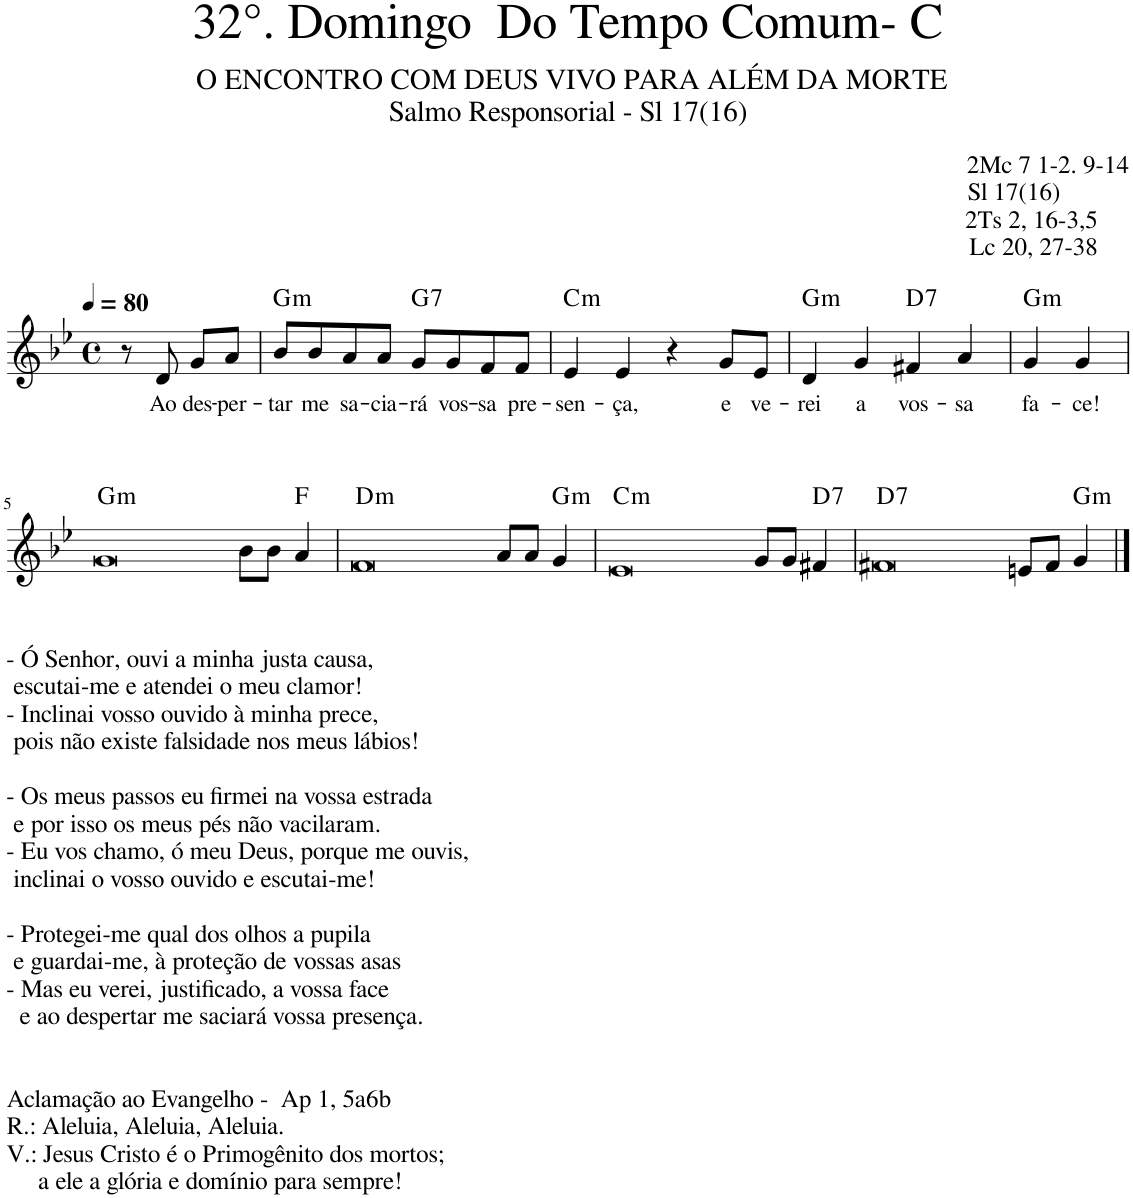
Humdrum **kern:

**kern	**text	**harte
*part1	*part1	*part1
*staff1	*staff1	*
*I"Voz	*	*
*I'Vo.	*	*
*clefG2	*	*
*k[b-e-]	*	*
*M4/4	*	*
*met(c)	*	*
*MM80	*	*
=	=	=
8r	.	.
!	!LO:LY:b	!
8d/	Ao	.
!	!LO:LY:b	!
8g/L	des-	.
!	!LO:LY:b	!
8a/J	-per-	.
=1	=1	=1
!	!LO:LY:b	!LO:H:kt=m
8b-/L	-tar	G:min
!	!LO:LY:b	!
8b-/	me	.
!	!LO:LY:b	!
8a/	sa-	.
!	!LO:LY:b	!
8a/J	-cia-	.
!	!LO:LY:b	!LO:H:kt=7
8g/L	-rá	G:7
!	!LO:LY:b	!
8g/	vos-	.
!	!LO:LY:b	!
8f/	-sa	.
!	!LO:LY:b	!
8f/J	pre-	.
=2	=2	=2
!	!LO:LY:b	!LO:H:kt=m
4e-/	-sen-	C:min
!	!LO:LY:b	!
4e-/	-ça,	.
4r	.	.
!	!LO:LY:b	!
8g/L	e	.
!	!LO:LY:b	!
8e-/J	ve-	.
=3	=3	=3
!	!LO:LY:b	!LO:H:kt=m
4d/	-rei	G:min
!	!LO:LY:b	!
4g/	a	.
!	!LO:LY:b	!LO:H:kt=7
4f#X/	vos-	D:7
!	!LO:LY:b	!
4a/	-sa	.
=4	=4	=4
!	!LO:LY:b	!LO:H:kt=m
4g/	fa-	G:min
!	!LO:LY:b	!
4g/	-ce!	.
!!LO:LB:g=z
=5	=5	=5
!LO:TX:b:t=- Ó Senhor, ouvi a minha justa causa,	!	!
!LO:TX:b:t=escutai-me e atendei o meu clamor!	!	!
!LO:TX:b:t=- Inclinai vosso ouvido à minha prece,	!	!
!LO:TX:b:t=pois não existe falsidade nos meus lábios!	!	!
!LO:TX:b:t=- Os meus passos eu firmei na vossa estrada	!	!
!LO:TX:b:t=e por isso os meus pés não vacilaram.	!	!
!LO:TX:b:t=- Eu vos chamo, ó meu Deus, porque me ouvis,	!	!
!LO:TX:b:t=inclinai o vosso ouvido e escutai-me!	!	!
!LO:TX:b:t=- Protegei-me qual dos olhos a pupila	!	!
!LO:TX:b:t=e guardai-me, à proteção de vossas asas	!	!
!LO:TX:b:t=- Mas eu verei, justificado, a vossa face	!	!
!LO:TX:b:t=e ao despertar me saciará vossa presença.	!	!
!LO:TX:b:t=Aclamação ao Evangelho -  Ap 1, 5a6b	!	!
!LO:TX:b:t=R.&colon; Aleluia, Aleluia, Aleluia.	!	!
!LO:TX:b:t=V.&colon; Jesus Cristo é o Primogênito dos mortos;	!	!
!LO:TX:b:t=a ele a glória e domínio para sempre!	!	!LO:H:kt=m
[1g	.	G:min
1ryy	.	.
8b-\L	.	.
8b-\J	.	.
4a/	.	F:maj
=6	=6	=6
!	!	!LO:H:kt=m
[1f	.	D:min
1g]	.	.
8a/L	.	.
8a/J	.	.
!	!	!LO:H:kt=m
4g/	.	G:min
=7	=7	=7
!	!	!LO:H:kt=m
[1e-	.	C:min
1f]	.	.
8g/L	.	.
8g/J	.	.
!	!	!LO:H:kt=7
4f#X/	.	D:7
=8	=8	=8
!	!	!LO:H:kt=7
[1f#X	.	D:7
1e-]	.	.
8en/L	.	.
8f#/J	.	.
!	!	!LO:H:kt=m
4g/	.	G:min
==9	==9	==9
1f#]	.	.
=	=	=
*-	*-	*-
